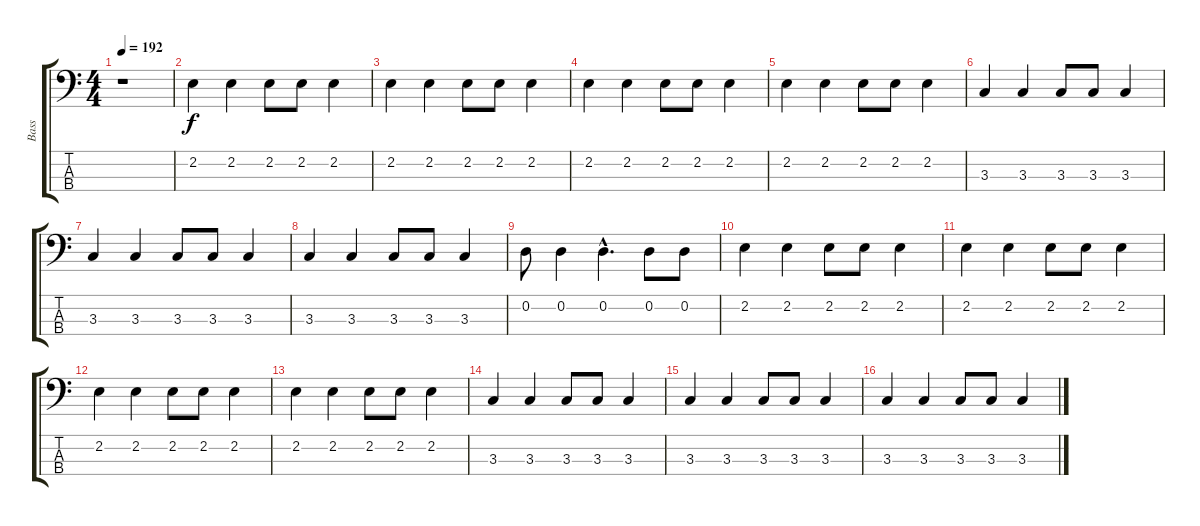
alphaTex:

\track ("Bass" "Bass") {instrument electricbassfinger}
\staff {score tabs}
\tuning (G2 D2 A1 E1) {hide}
\ts (4 4)
\tempo 192
\clef f4
\ks c
r.1{dy f instrument electricbassfinger} |
2.2.4 2.2.4 2.2.8 2.2.8 2.2.4 |
2.2.4 2.2.4 2.2.8 2.2.8 2.2.4 |
2.2.4 2.2.4 2.2.8 2.2.8 2.2.4 |
2.2.4 2.2.4 2.2.8 2.2.8 2.2.4 |
3.3.4 3.3.4 3.3.8 3.3.8 3.3.4 |
3.3.4 3.3.4 3.3.8 3.3.8 3.3.4 |
3.3.4 3.3.4 3.3.8 3.3.8 3.3.4 |
0.2.8 0.2.4 0.2{hac}.4{d} 0.2.8 0.2.8 |
2.2.4 2.2.4 2.2.8 2.2.8 2.2.4 |
2.2.4 2.2.4 2.2.8 2.2.8 2.2.4 |
2.2.4 2.2.4 2.2.8 2.2.8 2.2.4 |
2.2.4 2.2.4 2.2.8 2.2.8 2.2.4 |
3.3.4 3.3.4 3.3.8 3.3.8 3.3.4 |
3.3.4 3.3.4 3.3.8 3.3.8 3.3.4 |
3.3.4 3.3.4 3.3.8 3.3.8 3.3.4
